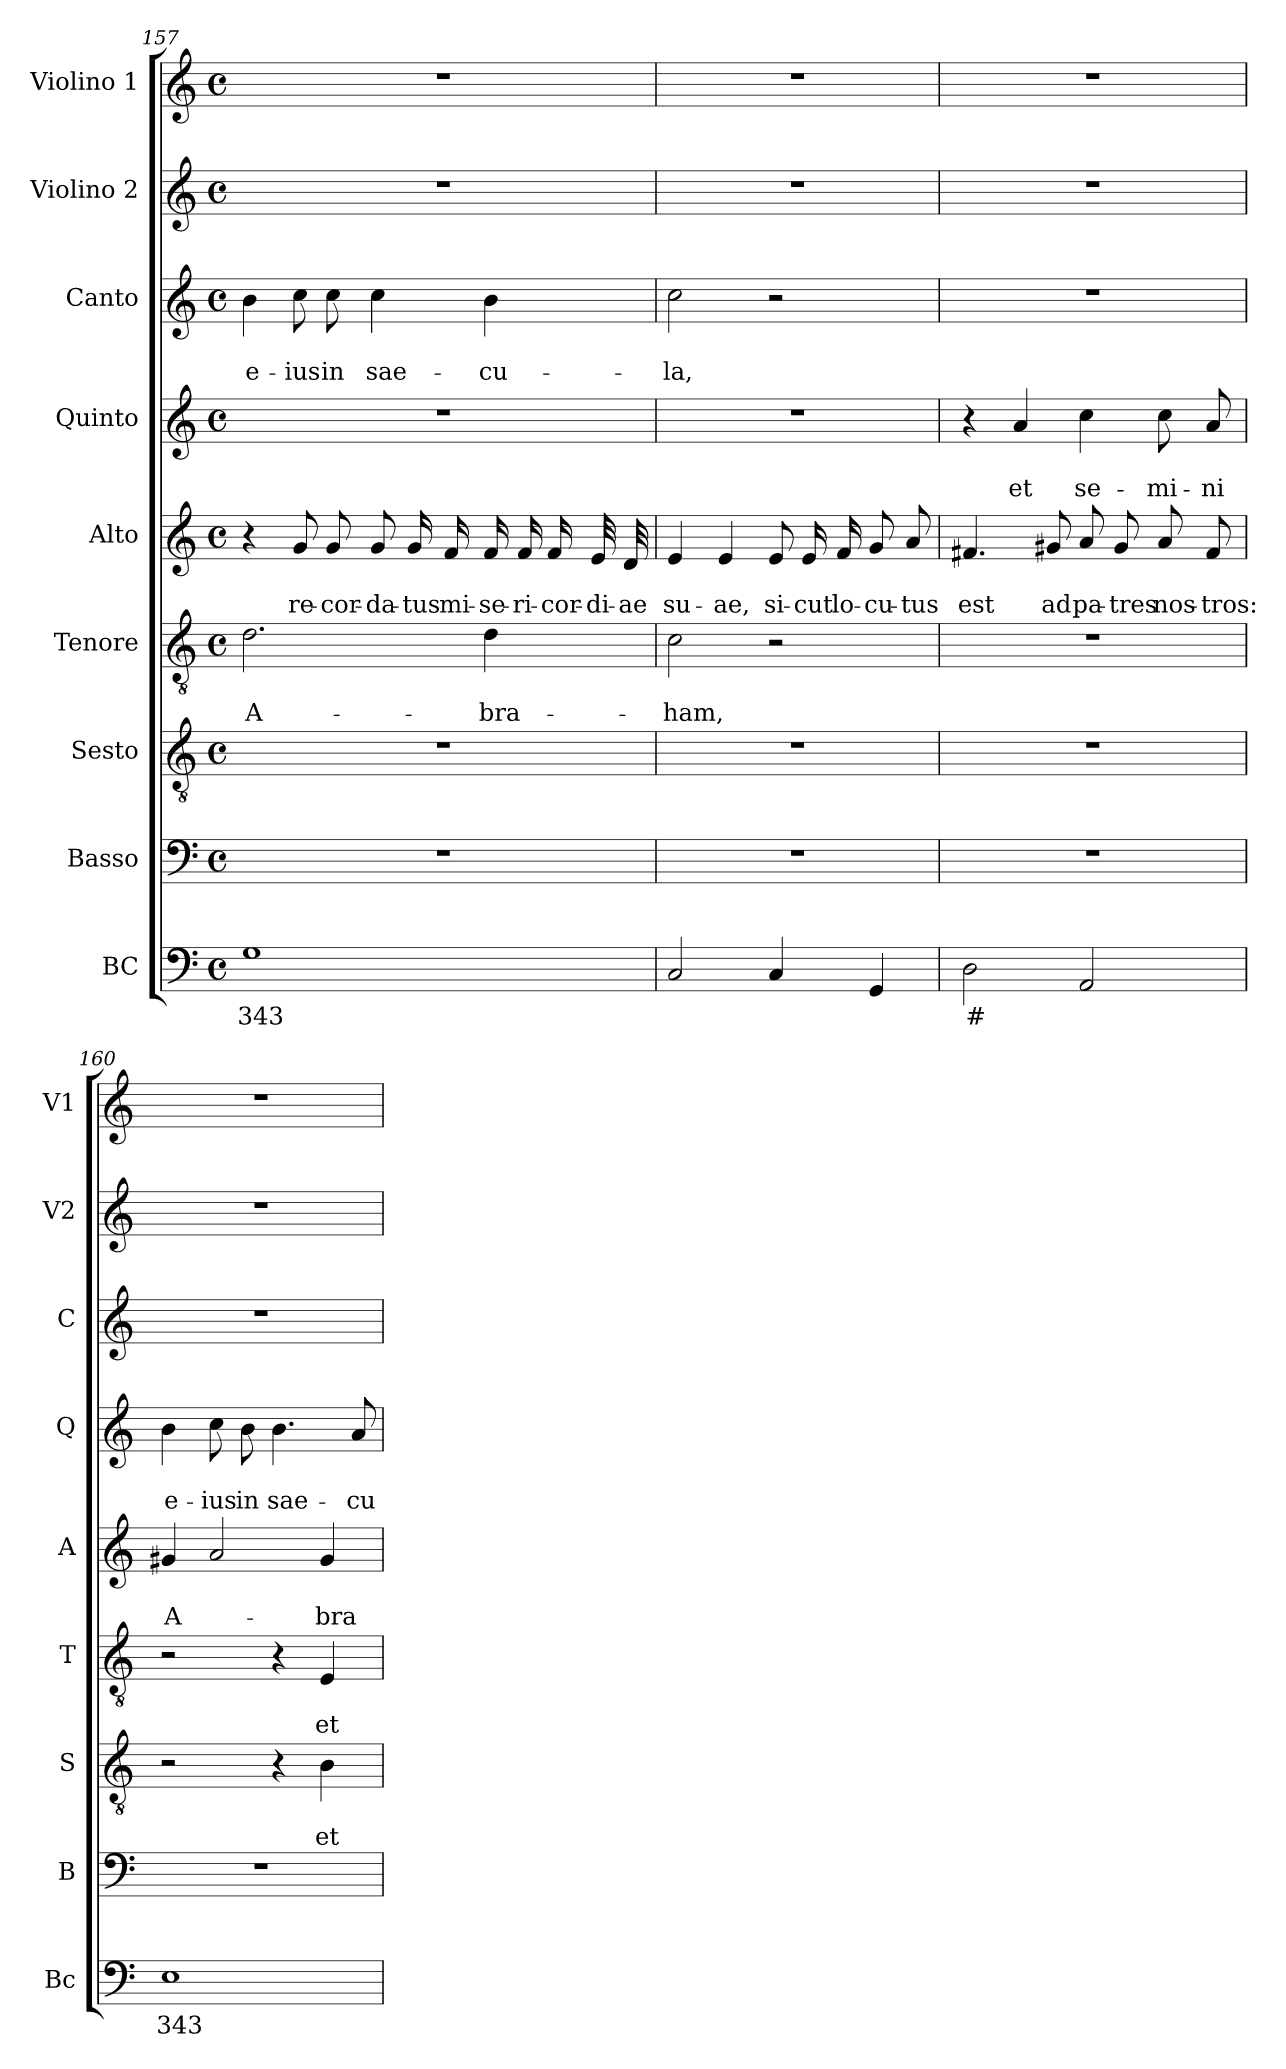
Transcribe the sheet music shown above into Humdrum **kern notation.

**kern	**text	**kern	**kern	**text	**text	**kern	**text	**text	**kern	**text	**text	**kern	**text	**text	**kern	**text	**text	**kern	**kern
*part9	*part9	*part8	*part7	*part7	*part7	*part6	*part6	*part6	*part5	*part5	*part5	*part4	*part4	*part4	*part3	*part3	*part3	*part2	*part1
*staff9	*staff9	*staff8	*staff7	*staff7	*staff7	*staff6	*staff6	*staff6	*staff5	*staff5	*staff5	*staff4	*staff4	*staff4	*staff3	*staff3	*staff3	*staff2	*staff1
*I"BC	*	*I"Basso	*I"Sesto	*	*	*I"Tenore	*	*	*I"Alto	*	*	*I"Quinto	*	*	*I"Canto	*	*	*I"Violino 2	*I"Violino 1
*I'Bc	*	*I'B	*I'S	*	*	*I'T	*	*	*I'A	*	*	*I'Q	*	*	*I'C	*	*	*I'V2	*I'V1
*clefF4	*	*clefF4	*clefGv2	*	*	*clefGv2	*	*	*clefG2	*	*	*clefG2	*	*	*clefG2	*	*	*clefG2	*clefG2
*k[]	*	*k[]	*k[]	*	*	*k[]	*	*	*k[]	*	*	*k[]	*	*	*k[]	*	*	*k[]	*k[]
*C:	*	*C:	*C:	*	*	*C:	*	*	*C:	*	*	*C:	*	*	*C:	*	*	*C:	*C:
*M4/4	*	*M4/4	*M4/4	*	*	*M4/4	*	*	*M4/4	*	*	*M4/4	*	*	*M4/4	*	*	*M4/4	*M4/4
*met(c)	*	*met(c)	*met(c)	*	*	*met(c)	*	*	*met(c)	*	*	*met(c)	*	*	*met(c)	*	*	*met(c)	*met(c)
=157	=157	=157	=157	=157	=157	=157	=157	=157	=157	=157	=157	=157	=157	=157	=157	=157	=157	=157	=157
!	!LO:LY:b	!	!	!	!	!	!	!LO:LY:b	!	!	!	!	!	!	!	!	!LO:LY:b	!	!
1G	343	1r	1r	.	.	2.d\	.	A-	4r	.	.	1r	.	.	4b\	.	e-	1r	1r
!	!	!	!	!	!	!	!	!	!	!	!LO:LY:b	!	!	!	!	!	!LO:LY:b	!	!
.	.	.	.	.	.	.	.	.	8g/	.	re-	.	.	.	8cc\	.	-ius	.	.
!	!	!	!	!	!	!	!	!	!	!	!LO:LY:b	!	!	!	!	!	!LO:LY:b	!	!
.	.	.	.	.	.	.	.	.	8g/	.	-cor-	.	.	.	8cc\	.	in	.	.
!	!	!	!	!	!	!	!	!	!	!	!LO:LY:b	!	!	!	!	!	!LO:LY:b	!	!
.	.	.	.	.	.	.	.	.	8g/	.	-da-	.	.	.	4cc\	.	sae-	.	.
!	!	!	!	!	!	!	!	!	!	!	!LO:LY:b	!	!	!	!	!	!	!	!
.	.	.	.	.	.	.	.	.	16g/	.	-tus	.	.	.	.	.	.	.	.
!	!	!	!	!	!	!	!	!	!	!	!LO:LY:b	!	!	!	!	!	!	!	!
.	.	.	.	.	.	.	.	.	16f/	.	mi-	.	.	.	.	.	.	.	.
!	!	!	!	!	!	!	!	!LO:LY:b	!	!	!LO:LY:b	!	!	!	!	!	!LO:LY:b	!	!
.	.	.	.	.	.	4d\	.	-bra-	16f/	.	-se-	.	.	.	4b\	.	-cu-	.	.
!	!	!	!	!	!	!	!	!	!	!	!LO:LY:b	!	!	!	!	!	!	!	!
.	.	.	.	.	.	.	.	.	16f/	.	-ri-	.	.	.	.	.	.	.	.
!	!	!	!	!	!	!	!	!	!	!	!LO:LY:b	!	!	!	!	!	!	!	!
.	.	.	.	.	.	.	.	.	16f/	.	-cor-	.	.	.	.	.	.	.	.
!	!	!	!	!	!	!	!	!	!	!	!LO:LY:b	!	!	!	!	!	!	!	!
.	.	.	.	.	.	.	.	.	32e/	.	-di-	.	.	.	.	.	.	.	.
!	!	!	!	!	!	!	!	!	!	!	!LO:LY:b	!	!	!	!	!	!	!	!
.	.	.	.	.	.	.	.	.	32d/	.	-ae	.	.	.	.	.	.	.	.
=158	=158	=158	=158	=158	=158	=158	=158	=158	=158	=158	=158	=158	=158	=158	=158	=158	=158	=158	=158
!	!	!	!	!	!	!	!	!LO:LY:b	!	!	!LO:LY:b	!	!	!	!	!	!LO:LY:b	!	!
2C/	.	1r	1r	.	.	2c\	.	-ham,	4e/	.	su-	1r	.	.	2cc\	.	-la,	1r	1r
!	!	!	!	!	!	!	!	!	!	!	!LO:LY:b	!	!	!	!	!	!	!	!
.	.	.	.	.	.	.	.	.	4e/	.	-ae,	.	.	.	.	.	.	.	.
!	!	!	!	!	!	!	!	!	!	!	!LO:LY:b	!	!	!	!	!	!	!	!
4C/	.	.	.	.	.	2r	.	.	8e/	.	si-	.	.	.	2r	.	.	.	.
!	!	!	!	!	!	!	!	!	!	!	!LO:LY:b	!	!	!	!	!	!	!	!
.	.	.	.	.	.	.	.	.	16e/	.	-cut	.	.	.	.	.	.	.	.
!	!	!	!	!	!	!	!	!	!	!	!LO:LY:b	!	!	!	!	!	!	!	!
.	.	.	.	.	.	.	.	.	16f/	.	lo-	.	.	.	.	.	.	.	.
!	!	!	!	!	!	!	!	!	!	!	!LO:LY:b	!	!	!	!	!	!	!	!
4GG/	.	.	.	.	.	.	.	.	8g/	.	-cu-	.	.	.	.	.	.	.	.
!	!	!	!	!	!	!	!	!	!	!	!LO:LY:b	!	!	!	!	!	!	!	!
.	.	.	.	.	.	.	.	.	8a/	.	-tus	.	.	.	.	.	.	.	.
!!LO:PB:g=z
=159	=159	=159	=159	=159	=159	=159	=159	=159	=159	=159	=159	=159	=159	=159	=159	=159	=159	=159	=159
!	!LO:LY:b	!	!	!	!	!	!	!	!	!	!LO:LY:b	!	!	!	!	!	!	!	!
2D\	#	1r	1r	.	.	1r	.	.	4.f#X/	.	est	4r	.	.	1r	.	.	1r	1r
!	!	!	!	!	!	!	!	!	!	!	!	!	!	!LO:LY:b	!	!	!	!	!
.	.	.	.	.	.	.	.	.	.	.	.	4a/	.	et	.	.	.	.	.
!	!	!	!	!	!	!	!	!	!	!	!LO:LY:b	!	!	!	!	!	!	!	!
.	.	.	.	.	.	.	.	.	8g#X/	.	ad	.	.	.	.	.	.	.	.
!	!	!	!	!	!	!	!	!	!	!	!LO:LY:b	!	!	!LO:LY:b	!	!	!	!	!
2AA/	.	.	.	.	.	.	.	.	8a/	.	pa-	4cc\	.	se-	.	.	.	.	.
!	!	!	!	!	!	!	!	!	!	!	!LO:LY:b	!	!	!	!	!	!	!	!
.	.	.	.	.	.	.	.	.	8g#/	.	-tres	.	.	.	.	.	.	.	.
!	!	!	!	!	!	!	!	!	!	!	!LO:LY:b	!	!	!LO:LY:b	!	!	!	!	!
.	.	.	.	.	.	.	.	.	8a/	.	nos-	8cc\	.	-mi-	.	.	.	.	.
!	!	!	!	!	!	!	!	!	!	!	!LO:LY:b	!	!	!LO:LY:b	!	!	!	!	!
.	.	.	.	.	.	.	.	.	8f#/	.	-tros:	8a/	.	-ni	.	.	.	.	.
=160	=160	=160	=160	=160	=160	=160	=160	=160	=160	=160	=160	=160	=160	=160	=160	=160	=160	=160	=160
!	!LO:LY:b	!	!	!	!	!	!	!	!	!	!LO:LY:b	!	!	!LO:LY:b	!	!	!	!	!
1E	343	1r	2r	.	.	2r	.	.	4g#X/	.	A-	4b\	.	e-	1r	.	.	1r	1r
!	!	!	!	!	!	!	!	!	!	!	!	!	!	!LO:LY:b	!	!	!	!	!
.	.	.	.	.	.	.	.	.	2a/	.	.	8cc\	.	-ius	.	.	.	.	.
!	!	!	!	!	!	!	!	!	!	!	!	!	!	!LO:LY:b	!	!	!	!	!
.	.	.	.	.	.	.	.	.	.	.	.	8b\	.	in	.	.	.	.	.
!	!	!	!	!	!	!	!	!	!	!	!	!	!	!LO:LY:b	!	!	!	!	!
.	.	.	4r	.	.	4r	.	.	.	.	.	4.b\	.	sae-	.	.	.	.	.
!	!	!	!	!	!LO:LY:b	!	!	!LO:LY:b	!	!	!LO:LY:b	!	!	!	!	!	!	!	!
.	.	.	4B\	.	et	4E/	.	et	4g#/	.	-bra-	.	.	.	.	.	.	.	.
!	!	!	!	!	!	!	!	!	!	!	!	!	!	!LO:LY:b	!	!	!	!	!
.	.	.	.	.	.	.	.	.	.	.	.	8a/	.	-cu-	.	.	.	.	.
=	=	=	=	=	=	=	=	=	=	=	=	=	=	=	=	=	=	=	=
*-	*-	*-	*-	*-	*-	*-	*-	*-	*-	*-	*-	*-	*-	*-	*-	*-	*-	*-	*-
